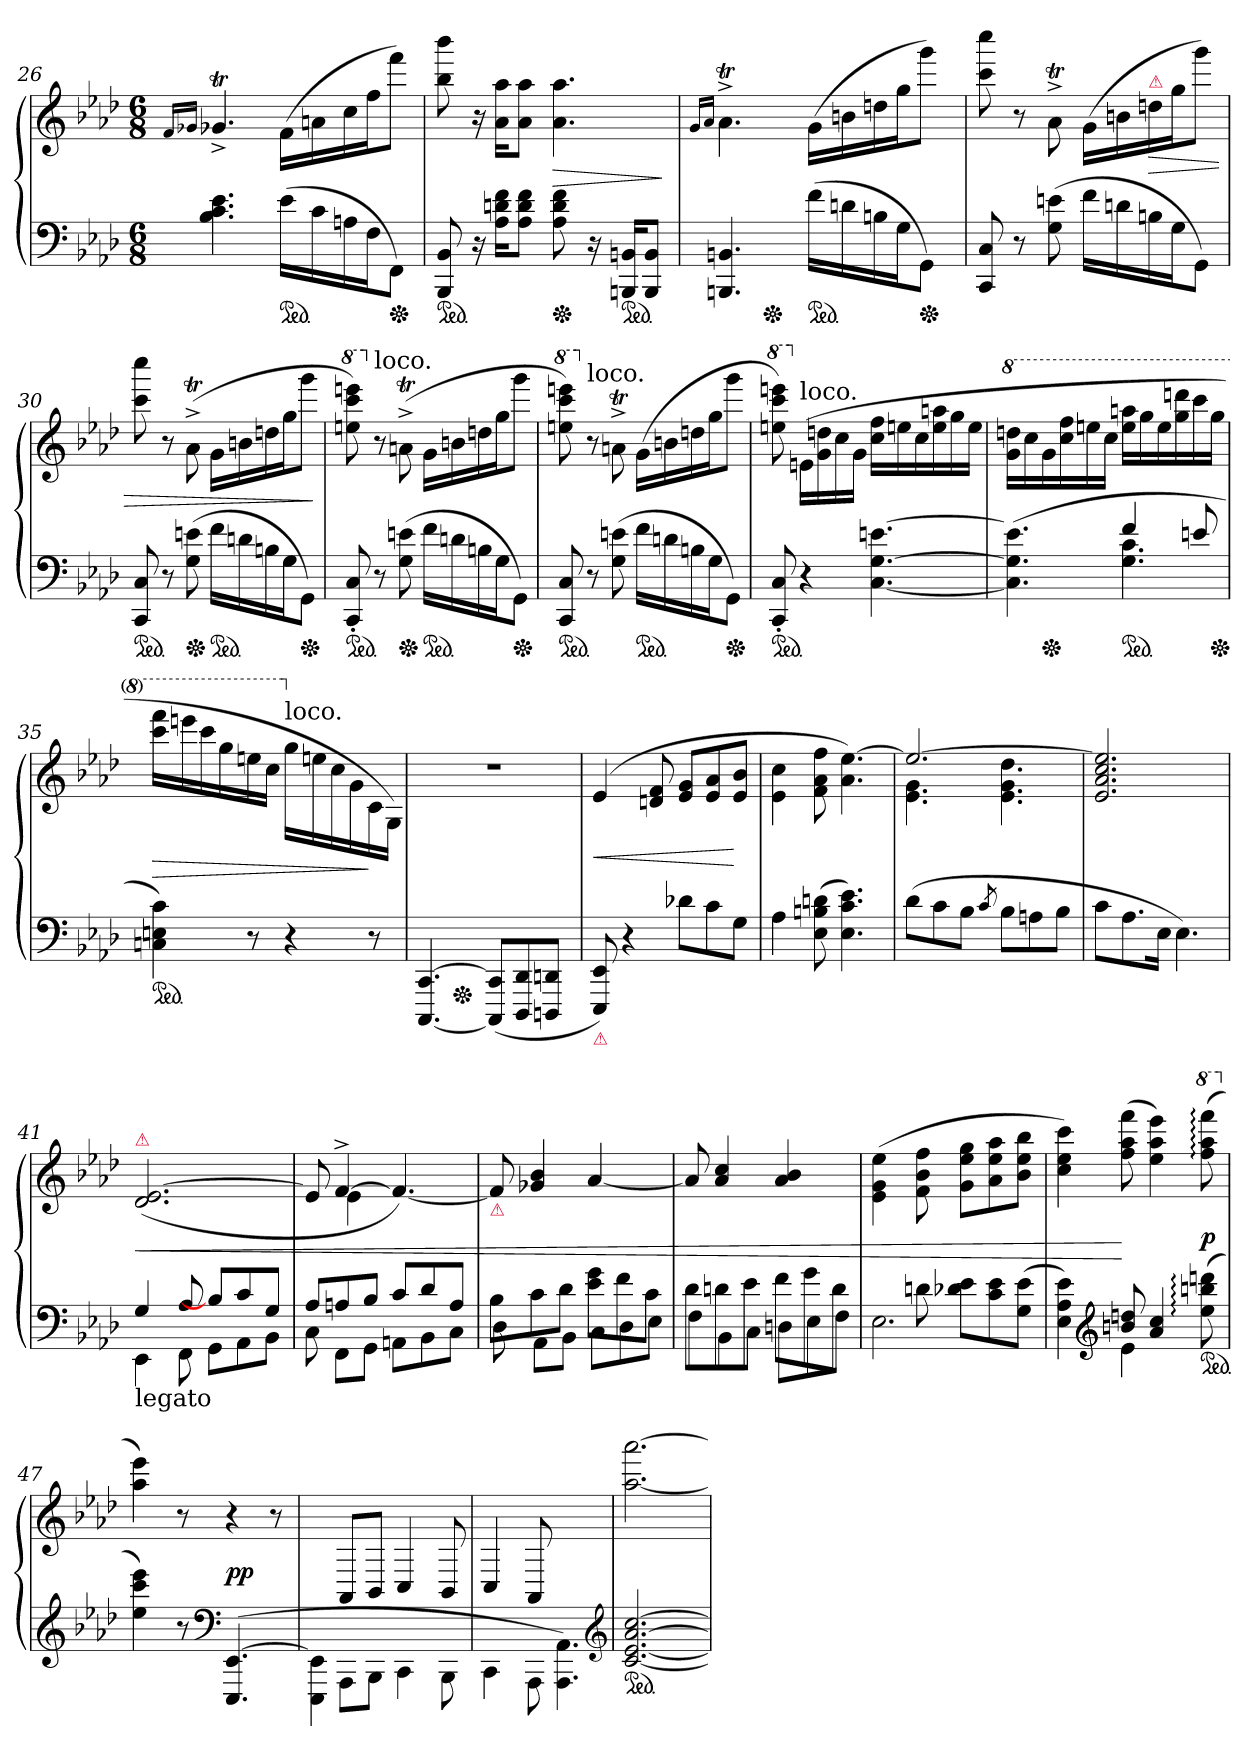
**kern	**kern	**dynam
*part1	*part1	*part1
*staff2	*staff1	*staff1/2
*clefF4	*clefG2	*
*k[b-e-a-d-]	*k[b-e-a-d-]	*
*M6/8	*M6/8	*
=26	=26	=26
.	16qqf/LL	.
.	16qqg-X/JJ	.
4.B- 4.c 4.e-	4.g-XT^<	.
*ped	*	*
(>16e-LL	(>16fLL	.
16c	16an	.
16An	16cc	.
16FJ	16ffJ	.
*Xped	*	*
8FFJ)	8fffJ)	.
=27	=27	=27
!LO:TX:b:color=crimson:t=⚠	!	!
*ped	*	*
8BBB- 8BB-	8bb- 8bbb-	.
16r	16r	.
16A- 16dn 16fKL	16a- 16aa-KL	.
8A- 8d 8fJ	8a- 8aa-J	.
*Xped	*	*
8A- 8d 8f	4.a- 4.aa-	>
16r	.	.
*ped	*	*
16BBBn 16BBnKL	.	.
8BBB 8BBJ	.	.
.	.	]
=28	=28	=28
.	16qqg/LL	.
.	16qqa-/JJ	.
*	*^	*
4.BBBn 4.BBn	4.a-T^<\	8.ryy	.
*Xped	*	*	*
.	.	2ryy	.
*ped	*	*	*
(>16fLL	(>16gLL	.	.
16dn	16bn	.	.
16Bn	16ddn	.	.
16GJ	16ggJ	.	.
*Xped	*	*	*
8GGJ)	8gggJ)	.	.
.	.	16ryy	.
*	*v	*v	*
=29	=29	=29
8CC 8C	8ccc 8cccc	.
8r	8r	.
(>8G 8en	8a-T^<\	.
16fLL	(>16gLL	.
16dn	16bn	.
!	!LO:TX:a:color=crimson:t=⚠	!
!	!	!LO:HP:b
16Bn	16ddn	>
16GJ	16ggJ	.
8GGJ)	8gggJ)	.
=30	=30	=30
*ped	*	*
8CC 8C	8ccc 8cccc	.
8r	8r	.
*Xped	*	*
(>8G 8en	(>8a-T^<\	.
*ped	*	*
16fLL	16gLL	.
16dn	16bn	.
16Bn	16ddn	.
16GJ	16ggJ	.
*Xped	*	*
8GGJ)	8gggJ	.
.	.	]
=31	=31	=31
*	*8va	*
!LO:TX:b:color=crimson:t=⚠	!	!
*ped	*	*
8CC'< 8C'<	8eeen 8cccc 8eeeen)	.
*	*X8va	*
!	!LO:TX:a:t=loco.	!
8r	8r	.
*Xped	*	*
(>8G 8en	(>8ant^<\	.
*ped	*	*
16fLL	16gLL	.
16dn	16bn	.
16Bn	16ddn	.
16GJ	16ggJ	.
*Xped	*	*
8GGJ)	8gggJ	.
=32	=32	=32
*	*8va	*
!LO:TX:b:color=crimson:t=⚠	!	!
*ped	*	*
8CC 8C	8eeen 8cccc 8eeeen)	.
*	*X8va	*
!	!LO:TX:a:t=loco.	!
8r	8r	.
(>8G 8en	8ant^<\	.
*ped	*	*
16fLL	(>16gLL	.
16dn	16bn	.
16Bn	16ddn	.
16GJ	16ggJ	.
*Xped	*	*
8GGJ)	8gggJ	.
=33	=33	=33
*	*8va	*
!LO:TX:b:color=crimson:t=⚠	!	!
*ped	*	*
8CC'< 8C'<	8eeen 8cccc 8eeeen)	.
*	*X8va	*
!	!LO:TX:a:t=loco.	!
4r	(>16en\LL	.
.	16g 16ddn	.
.	16cc	.
.	16gJJ	.
[4.C [4.G [4.en	16cc 16ffLL	.
.	16een	.
.	16cc	.
.	16ee 16aan	.
.	16gg	.
.	16eeJJ	.
=34	=34	=34
*^	*	*
*	*	*8va	*
4.ryy	(>4.C] 4.G] 4.en]	16gg 16dddnLL	.
.	.	16ccc	.
*Xped	*	*	*
.	.	16gg	.
.	.	16ccc 16fff	.
.	.	16eeen	.
.	.	16cccJJ	.
*ped	*	*	*
4f	4.G 4.c	16eee 16aaanLL	.
.	.	16ggg	.
.	.	16eee	.
.	.	16ggg 16ddddn	.
8e	.	16cccc	.
*Xped	*	*	*
.	.	16gggJJ	.
*v	*v	*	*
=35	=35	=35
*ped	*	*
4Cn 4En 4c)	16cccc 16ffffLL	>
.	16eeeen	.
.	16cccc	.
.	16ggg	.
8r	16eeen	.
.	16cccJJ	.
*	*X8va	*
!	!LO:TX:a:t=loco.	!
4r	16gg\LL	.
.	16een\	.
.	16cc\	.
.	16g\	.
8r	16c\	]
.	16G/JJ)	.
=36	=36	=36
*	*^	*
[4.CCC [4.CC	2.r	8.ryy	.
*Xped	*	*	*
.	.	2ryy	.
(<8CCC] 8CC]L	.	.	.
8DDD- 8DD-	.	.	.
8DDDn 8DDnJ	.	.	.
.	.	16ryy	.
=37	=37	=37	=37
!LO:TX:b:color=crimson:t=⚠	!	!	!
*	*v	*v	*
8EEE- 8EE-)	(>4e-	<
4r	.	.
.	8dn 8f	.
8d-XL	8e- 8gL	.
8c	8e- 8a-	.
8GJ	8e- 8b-J	[
=38	=38	=38
4A-	4e-\ 4cc\	.
(>8E- 8Bn 8dn	8f 8a- 8ff	.
4.E- 4.c 4.e-)	4.a- [>4.ee-)	.
=39	=39	=39
*	*^	*
(>8d-L	2.ee-_	4.e- 4.g	.
8c	.	.	.
8B-J	.	.	.
8qc/	.	.	.
8B-L	.	4.e- 4.g 4.dd-	.
8An	.	.	.
8B-J	.	.	.
*	*v	*v	*
=40	=40	=40
8cL	2.e- 2.a- 2.cc 2.ee-]	.
8.A-	.	.
16E-Jk	.	.
4.E-)	.	.
=41	=41	=41
*^	*	*
!	!	!LO:TX:a:color=crimson:t=⚠	!
!LO:TX:b:t=legato	!	!	!
!	!	!	!LO:HP:b
4G	4EE-	(>2.d- [2.e-	<
8A-	8FF	.	.
8B-L]	8GGL	.	.
8c	8AA-	.	.
8GJ	8BB-J	.	.
=42	=42	=42	=42
*	*	*^	*
8A-L	8C	8e-]	8ryy	.
8An	8FFL	[>4f^>	4e-	.
8B-J	8GGJ	.	.	.
8cL	8AAnL	4.f_)	4.ryy	.
8d-	8BB-	.	.	.
8AJ	8CJ	.	.	.
*	*	*v	*v	*
=43	=43	=43	=43
!	!	!LO:TX:b:color=crimson:t=⚠	!
8B-/L	8D-	8f]	.
8c\	8AA-L	4g-X 4b-	.
8d-\J	8BB-J	.	.
!	!	!LO:N:vis=4	!
8e-\ 8g\L	8CL	[4.a-/	.
8f\	8D-	.	.
8c\J	8E-J	.	.
=44	=44	=44	=44
8d-\L	8FL	8a-/]	.
8dn\	8BB-	4a-/ 4cc/	.
8e-\J	8CJ	.	.
!	!	!LO:N:vis=4	!
8f\L	8DnL	4.a-/ 4.b-/	.
8g\	8E-	.	.
8d\J	8FJ	.	.
=45	=45	=45	=45
4ryy	2.E-	(>4e-\ 4g\ 4ee-\	.
8dn\	.	8f 8b- 8ff	.
8d-X\ 8e-\L	.	8g 8ee- 8ggL	.
8c 8e-	.	8a- 8ee- 8aa-	.
(<8G 8e-J	.	8b- 8ee- 8bb-J	.
=46	=46	=46	=46
4ryy	4E- 4A- 4e-)	4cc 4ee- 4ccc)	.
*clefG2	*	*	*
!	!LO:N:vis=4	!	!
8bn 8ddn	4.e-	(>8ff 8aa- 8fff	[
4a- 4cc	.	4ee- 4aa- 4eee-)	.
*	*	*8va	*
*ped	*	*	*
8ryy	(>8ee-: 8bbn: 8dddn:	(>8fff: 8aaa-: 8ffff:	p
*v	*v	*	*
=47	=47	=47
*	*X8va	*
4ee- 4ccc 4eee-)	4aa- 4eee-)	.
8r	8r	.
*clefF4	*	*
(>4.EEE- [4.EE-	4r	pp
.	8r	.
=48	=48	=48
!LO:N:vis=4	!	!
8EEE-\ 8EE-]\	8ryy	.
8AAA-\L	8AA-/L	.
8BBB-\J	8BB-/J	.
4CC\	4C/	.
8BBB-\	8BB-/	.
=49	=49	=49
4CC\	4C/	.
8AAA-\	8AA-/	.
4.AAA-\ 4.AA-\)	4.ryy	.
*clefG2	*	*
=50	=50	=50
!LO:TX:b:color=crimson:t=⚠	!	!
*ped	*	*
[<2.c [>2.e- [>2.a- [>2.cc	[<2.aa- [>2.aaa-	.
=	=	=
*-	*-	*-
